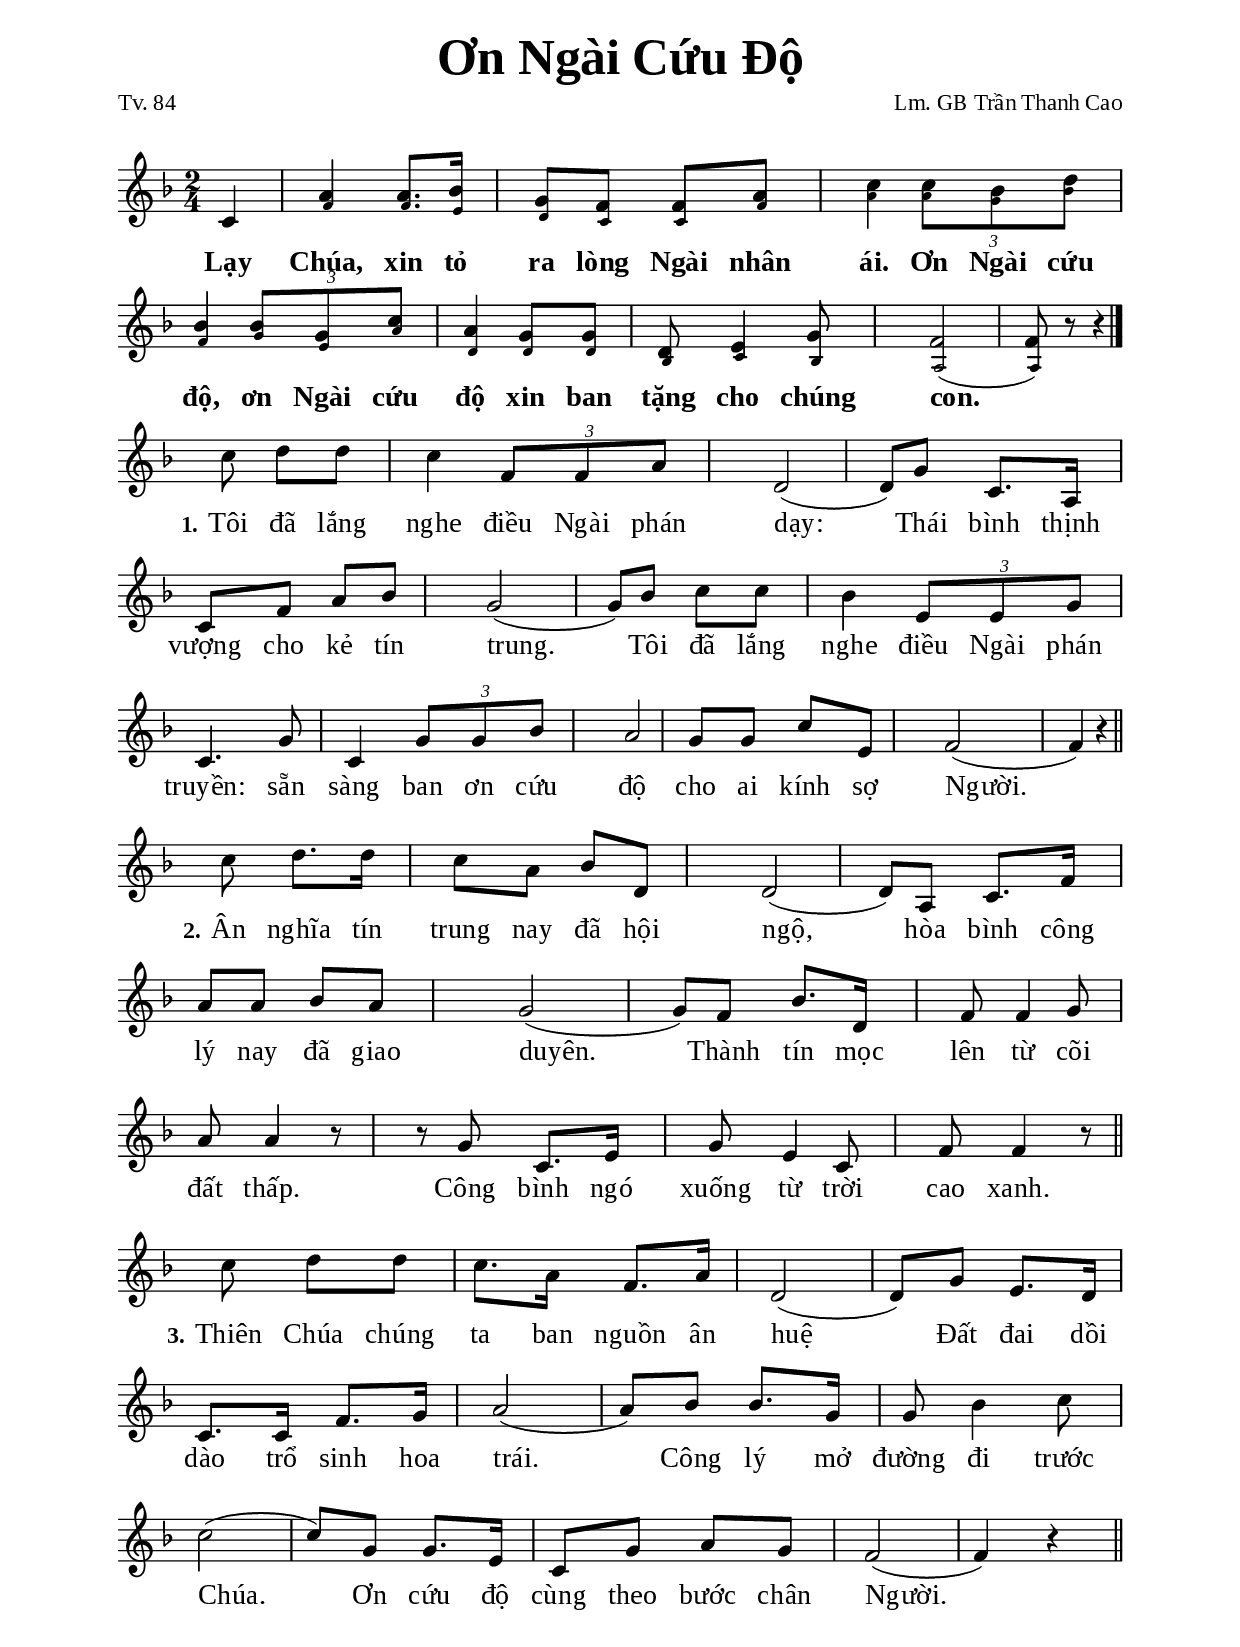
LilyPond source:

% Cài đặt chung
\version "2.22.1"
\include "english.ly"

\header {
  title = \markup { \fontsize #3 "Ơn Ngài Cứu Độ" }
  poet = "Tv. 84"
  composer = "Lm. GB Trần Thanh Cao"
  arranger = " "
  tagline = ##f
}

% Nhạc điệp khúc
nhacDiepKhucSop= \relative c' {
  \partial 4 c4 |
  a' a8. bf16 |
  g8 f f a |
  c4 \tuplet 3/2 { c8 bf d } |
  bf4 \tuplet 3/2 { bf8 g c } |
  a4 g8 g |
  d e4 g8 |
  f2 ( |
  f8) r8 r4 \bar "|."
}

nhacDiepKhucBas = \relative c' {
  \partial 4 c4 |
  f f8. e16 |
  d8 c c f |
  a4 \tuplet 3/2 { a8 g bf } |
  f4 \tuplet 3/2 { g8 e a } |
  d,4 d8 d |
  bf c4 bf8 |
  a2 ( |
  a8) r8 r4
}

% Nhạc phiên khúc
nhacPhienKhucMot = \relative c'' {
  \partial 4. c8 d d |
  c4 \tuplet 3/2 { f,8 f a } |
  d,2 ( |
  d8) g c,8. a16 |
  c8 f a bf |
  g2 ( |
  g8) bf c c |
  bf4 \tuplet 3/2 { e,8 e g } |
  c,4. g'8 |
  c,4 \tuplet 3/2 { g'8 g bf } |
  a2 |
  g8 g c e, |
  f2 ( |
  f4) r \bar "||"
}

nhacPhienKhucHai = \relative c' {
  \partial 4. c'8 d8. d16 |
  c8 a bf d, |
  d2 ( |
  d8) a c8. f16 |
  a8 a bf a |
  g2 ( |
  g8) f bf8. d,16 |
  f8 f4 g8 |
  a8 a4 r8 |
  r g c,8. e16 |
  g8 e4 c8 |
  f f4 r8 \bar "||"
}

nhacPhienKhucBa = \relative c' {
  \partial 4. c'8 d d |
  c8. a16 f8. a16 |
  d,2 ( |
  d8) g e8. d16 |
  c8. c16 f8. g16 |
  a2 ( |
  a08) bf bf8. g16 |
  g8 bf4 c8 |
  c2 ( |
  c8) g g8. e16 |
  c8 g' a g |
  f2 ( |
  f4) r \bar "||"
}

% Lời điệp khúc
loiDiepKhuc = \lyricmode {
  Lạy Chúa, xin tỏ ra lòng Ngài nhân ái.
  Ơn Ngài cứu độ, ơn Ngài cứu độ xin ban tặng cho chúng con.
}

% Lời phiên khúc
loiPhienKhucMot = \lyricmode {
  \set stanza = #"1."
  Tôi đã lắng nghe điều Ngài phán dạy:
  Thái bình thịnh vượng cho kẻ tín trung.
  Tôi đã lắng nghe điều Ngài phán truyền:
  sẵn sàng ban ơn cứu độ cho ai kính sợ Người.
}

loiPhienKhucHai = \lyricmode {
  \set stanza = #"2."
  Ân nghĩa tín trung nay đã hội ngộ,
  hòa bình công lý nay đã giao duyên.
  Thành tín mọc lên từ cõi đất thấp.
  Công bình ngó xuống từ trời cao xanh.
}

loiPhienKhucBa = \lyricmode {
  \set stanza = #"3."
  Thiên Chúa chúng ta ban nguồn ân huệ
  Đất đai dồi dào trổ sinh hoa trái.
  Công lý mở đường đi trước Chúa.
  Ơn cứu độ cùng theo bước chân Người.
}


% Dàn trang
\paper {
  #(set-paper-size "a4")
  top-margin = 10\mm
  bottom-margin = 10\mm
  left-margin = 20\mm
  right-margin = 20\mm
  indent = #0
  #(define fonts
    (make-pango-font-tree
      "Liberation Serif"
      "Liberation Serif"
      "Liberation Serif"
      (/ 20 20)))
  page-count = #1
  system-system-spacing = #'((basic-distance . 13))
  score-system-spacing = #'((basic-distance . 13))
}

% Thiết lập tông và nhịp
TongNhip = { \key f \major \time 2/4 }

% Đổi kích thước nốt cho bè phụ
notBePhu =
#(define-music-function (font-size music) (number? ly:music?)
   (for-some-music
     (lambda (m)
       (if (music-is-of-type? m 'rhythmic-event)
           (begin
             (set! (ly:music-property m 'tweaks)
                   (cons `(font-size . ,font-size)
                         (ly:music-property m 'tweaks)))
             #t)
           #f))
     music)
   music)

\score {
  \new ChoirStaff <<
    \new Staff = diepKhuc \with {
        \consists "Merge_rests_engraver"
        %\magnifyStaff #(magstep +1)
        printPartCombineTexts = ##f
      }
      <<
      \new Voice \TongNhip \partCombine 
        \nhacDiepKhucSop
        \notBePhu -3 { \nhacDiepKhucBas }
      \new NullVoice = nhacThamChieu \nhacDiepKhucSop
      \new Lyrics \lyricsto nhacThamChieu \loiDiepKhuc
      >>
  >>
  \layout {
    \override Lyrics.LyricText.font-series = #'bold
    \override Lyrics.LyricText.font-size = #+2
    \override Lyrics.LyricSpace.minimum-distance = #2.0
    \override Score.BarNumber.break-visibility = ##(#f #f #f)
    \override Score.SpacingSpanner.uniform-stretching = ##t
    \override Score.SpacingSpanner packed-spacing = ##t
  }
}

\score {
  \new ChoirStaff <<
    \new Staff = phienKhuc \with {
        %\magnifyStaff #(magstep +1)
      }
      <<
      \new Voice = beSop {
        \key f \major \time 2/4 \nhacPhienKhucMot
      }
    >>
    \new Lyrics \lyricsto beSop \loiPhienKhucMot
  >>
  \layout {
    \override Staff.TimeSignature.transparent = ##t
    \override Lyrics.LyricText.font-size = #+2
    \override Lyrics.LyricSpace.minimum-distance = #2.0
    \override Score.BarNumber.break-visibility = ##(#f #f #f)
    \override Score.SpacingSpanner.uniform-stretching = ##t
    \override Score.SpacingSpanner packed-spacing = ##t
  }
}

\score {
  \new ChoirStaff <<
    \new Staff = phienKhuc \with {
        %\magnifyStaff #(magstep +1)
      }
      <<
      \new Voice = beSop {
        \key f \major \time 2/4 \nhacPhienKhucHai
      }
    >>
    \new Lyrics \lyricsto beSop \loiPhienKhucHai
  >>
  \layout {
    \override Staff.TimeSignature.transparent = ##t
    \override Lyrics.LyricText.font-size = #+2
    \override Lyrics.LyricSpace.minimum-distance = #2.0
    \override Score.BarNumber.break-visibility = ##(#f #f #f)
    \override Score.SpacingSpanner.uniform-stretching = ##t
    \override Score.SpacingSpanner packed-spacing = ##t
  }
}

\score {
  \new ChoirStaff <<
    \new Staff = phienKhuc \with {
        %\magnifyStaff #(magstep +1)
      }
      <<
      \new Voice = beSop {
        \key f \major \time 2/4 \nhacPhienKhucBa
      }
    >>
    \new Lyrics \lyricsto beSop \loiPhienKhucBa
  >>
  \layout {
    \override Staff.TimeSignature.transparent = ##t
    \override Lyrics.LyricText.font-size = #+2
    \override Lyrics.LyricSpace.minimum-distance = #2.0
    \override Score.BarNumber.break-visibility = ##(#f #f #f)
    \override Score.SpacingSpanner.uniform-stretching = ##t
  }
}
